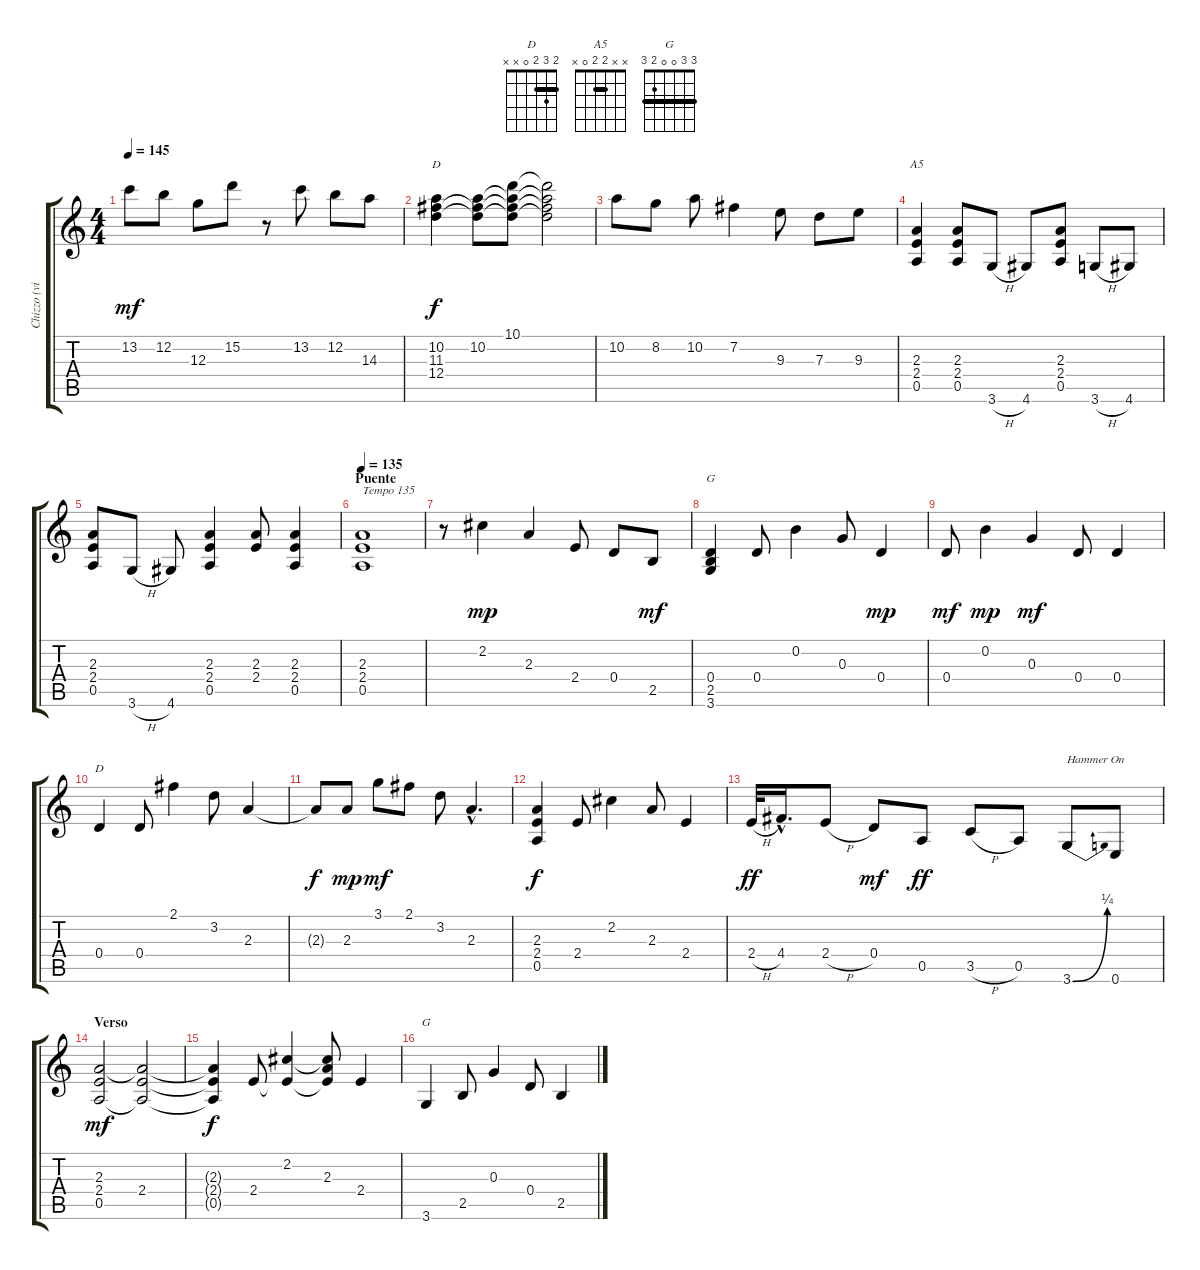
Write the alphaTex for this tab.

\track ("Chizzo (viola)" "Chizzo (vi") {instrument overdrivenguitar}
\staff {score tabs}
\tuning (E4 B3 G3 D3 A2 E2) {hide}
\chord ("D" 10 10 11 12 x x) {firstfret 10 barre 10}
\chord ("A5" x x 2 2 0 x) {barre 2}
\chord ("G" 3 0 0 0 2 3)
\chord ("D" 2 3 2 0 x x) {barre 2}
\chord ("G" 3 3 0 0 2 3) {barre 3}
\ts (4 4)
\tempo 145
\clef g2
\ks c
13.2.8{dy mf} 12.2.8 12.3.8 15.2.8 r.8 13.2.8 12.2.8 14.3.8 |
(10.2 11.3 12.4).4{ch "D" dy f} (10.2 11.3{t} 12.4{t}).8 (10.1 10.2{t} 11.3{t} 12.4{t}).8 (10.1{t} 10.2{t} 11.3{t} 12.4{t}).2 |
10.2.8 8.2.8 10.2.8 7.2.4 9.3.8 7.3.8 9.3.8 |
(2.3 2.4 0.5).4{ch "A5"} (2.3 2.4 0.5).8 3.6{h}.8 4.6.8 (2.3 2.4 0.5).8 3.6{h}.8 4.6.8 |
(2.3 2.4 0.5).8 3.6{h}.8 4.6.8 (2.3 2.4 0.5).4 (2.3 2.4).8 (2.3 2.4 0.5).4 |
\section ("" "Puente")
\tempo 135
(2.3 2.4 0.5).1{txt "Tempo 135" volume 9} |
r.8{volume 12} 2.2.4{dy mp} 2.3.4 2.4.8 0.4.8 2.5.8{dy mf} |
(0.4 2.5 3.6).4{ch "G"} 0.4.8 0.2.4 0.3.8 0.4.4{dy mp} |
0.4.8{dy mf} 0.2.4{dy mp} 0.3.4{dy mf} 0.4.8 0.4.4 |
0.4.4{ch "D"} 0.4.8 2.1.4 3.2.8 2.3.4 |
2.3{t}.8{dy f} 2.3.8{dy mp} 3.1.8{dy mf} 2.1.8 3.2.8 2.3{hac}.4{d} |
(2.3 2.4 0.5).4{dy f} 2.4.8 2.2.4 2.3.8 2.4.4 |
2.4{h}.32{dy ff} 4.4{hac}.16{d} 2.4{h}.8 0.4.8{dy mf} 0.5.8{dy ff} 3.5{h}.8 0.5.8 3.6{be (bend 0 0 60 1)}.8{txt "Hammer On"} 0.6.8 |
\section ("" "Verso")
(2.3 2.4 0.5).2{dy mf} (2.3{t} 2.4 0.5{t}).2 |
(2.3{t} 2.4{t} 0.5{t}).4{dy f} 2.4.8 (2.2 2.4{t}).4 (2.2{t} 2.3 2.4{t}).8 2.4.4 |
3.6.4{ch "G"} 2.5.8 0.3.4 0.4.8 2.5.4
